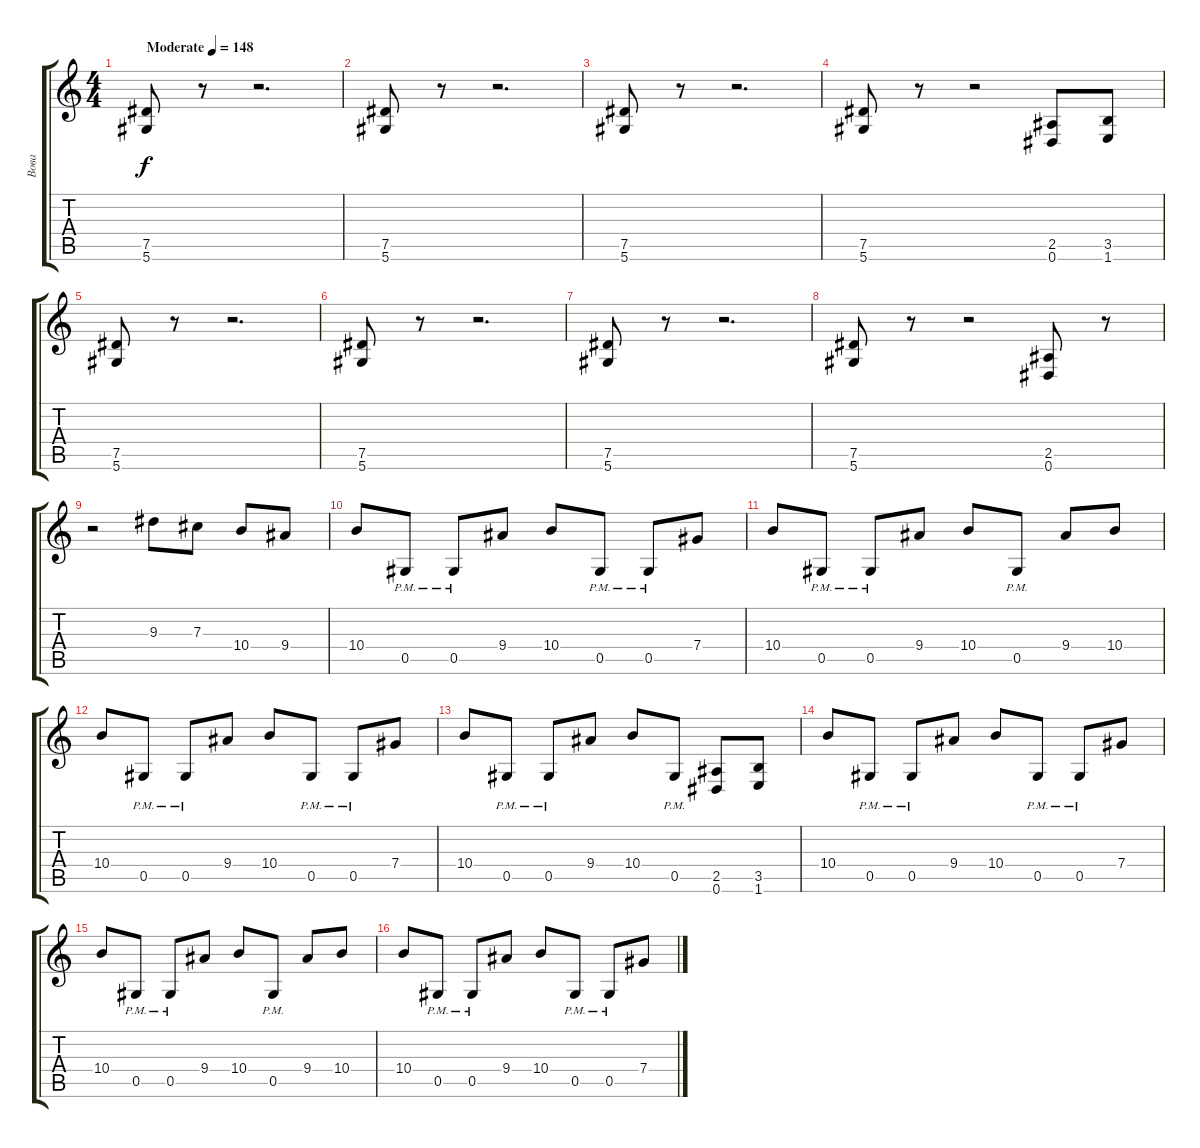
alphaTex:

\track ("Вова" "Вова") {instrument distortionguitar}
\staff {score tabs}
\tuning (Eb4 Bb3 Gb3 Db3 Ab2 Eb2) {hide}
\ts (4 4)
\tempo (148 "Moderate")
\clef g2
\ks c
(7.5 5.6).8{dy f instrument distortionguitar} r.8 r.2{d} |
(7.5 5.6).8 r.8 r.2{d} |
(7.5 5.6).8 r.8 r.2{d} |
(7.5 5.6).8 r.8 r.2 (2.5 0.6).8 (3.5 1.6).8 |
(7.5 5.6).8 r.8 r.2{d} |
(7.5 5.6).8 r.8 r.2{d} |
(7.5 5.6).8 r.8 r.2{d} |
(7.5 5.6).8 r.8 r.2 (2.5 0.6).8 r.8 |
r.2 9.3.8 7.3.8 10.4.8 9.4.8 |
10.4.8 0.5{pm}.8 0.5{pm}.8 9.4.8 10.4.8 0.5{pm}.8 0.5{pm}.8 7.4.8 |
10.4.8 0.5{pm}.8 0.5{pm}.8 9.4.8 10.4.8 0.5{pm}.8 9.4.8 10.4.8 |
10.4.8 0.5{pm}.8 0.5{pm}.8 9.4.8 10.4.8 0.5{pm}.8 0.5{pm}.8 7.4.8 |
10.4.8 0.5{pm}.8 0.5{pm}.8 9.4.8 10.4.8 0.5{pm}.8 (2.5 0.6).8 (3.5 1.6).8 |
10.4.8 0.5{pm}.8 0.5{pm}.8 9.4.8 10.4.8 0.5{pm}.8 0.5{pm}.8 7.4.8 |
10.4.8 0.5{pm}.8 0.5{pm}.8 9.4.8 10.4.8 0.5{pm}.8 9.4.8 10.4.8 |
10.4.8 0.5{pm}.8 0.5{pm}.8 9.4.8 10.4.8 0.5{pm}.8 0.5{pm}.8 7.4.8
